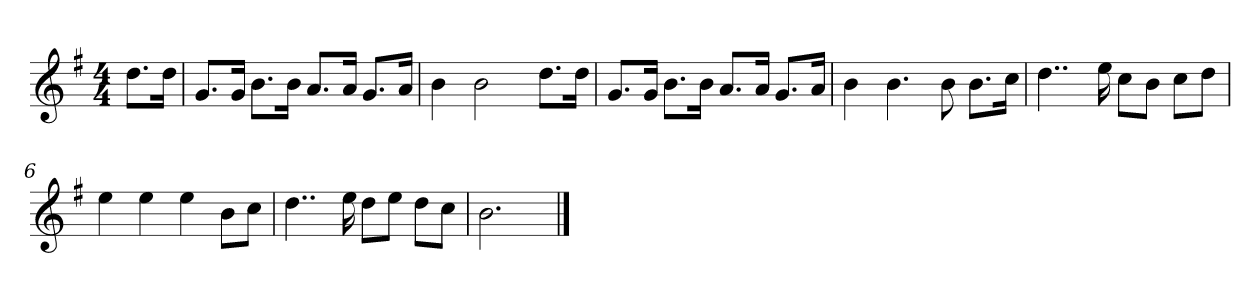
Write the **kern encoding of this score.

**kern
*part1
*staff1
*k[f#]
*M4/4
*MM120
=
8.ddL
16ddJk
=1
8.gL
16gJk
8.bL
16bJk
8.aL
16aJk
8.gL
16aJk
=2
4b
2b
8.ddL
16ddJk
=3
8.gL
16gJk
8.bL
16bJk
8.aL
16aJk
8.gL
16aJk
=4
4b
4.b
8b
8.bL
16ccJk
=5
4..dd
16ee
8ccL
8bJ
8ccL
8ddJ
=6
4ee
4ee
4ee
8bL
8ccJ
=7
4..dd
16ee
8ddL
8eeJ
8ddL
8ccJ
=8
2.b
==
*-
